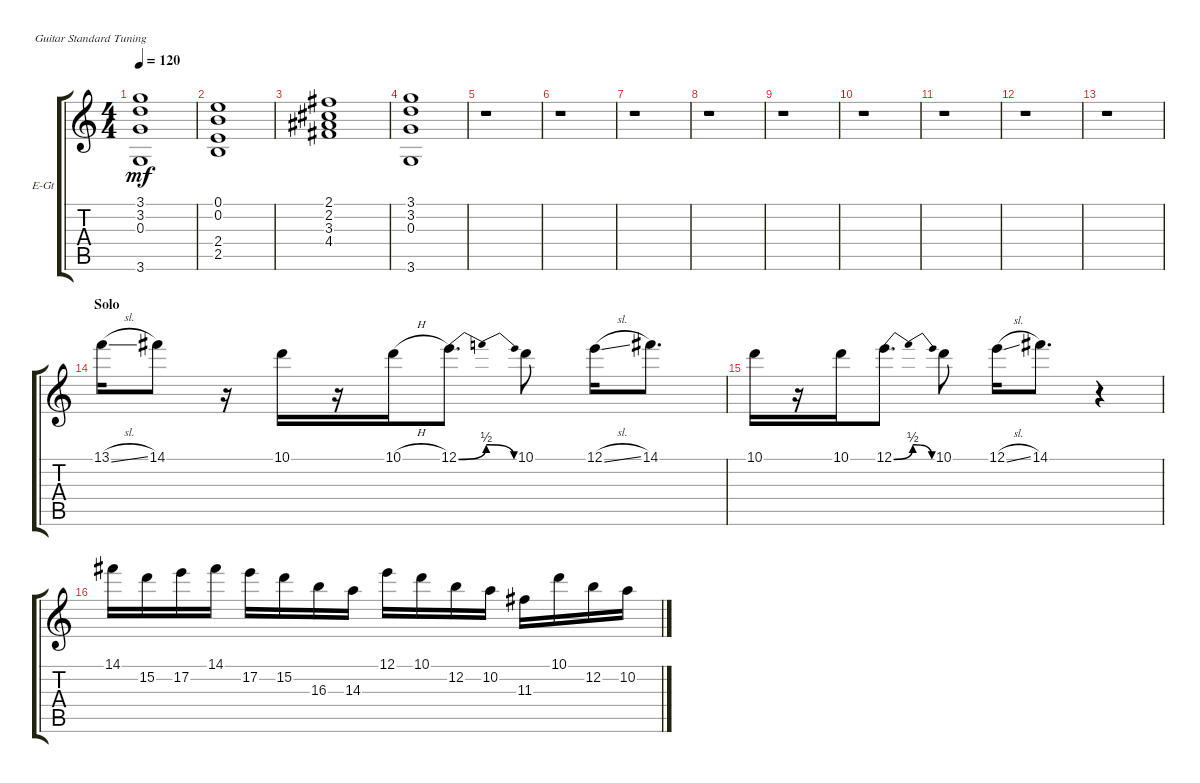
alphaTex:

\bracketExtendMode groupsimilarinstruments
\firstSystemTrackNameOrientation horizontal
\otherSystemsTrackNameOrientation horizontal
\track ("Guitar" "E-Gt") {instrument overdrivenguitar}
\staff {score tabs}
\tuning (E4 B3 G3 D3 A2 E2)
\ts (4 4)
\tempo 120
\clef g2
\ks aminor
(3.1{t} 3.2{t} 0.3{t} 3.6{t}).1{dy mf} |
(0.1 0.2 2.4 2.5).1 |
(2.1 2.2 4.4 3.3).1 |
(3.1 3.2 0.3 3.6).1 |
r.1 |
r.1 |
r.1 |
r.1 |
r.1 |
r.1 |
r.1 |
r.1 |
r.1 |
\section ("" "Solo")
13.1{sl}.16 14.1.8 r.16 10.1.16 r.16 10.1{h}.16 12.1{be (bendrelease 0 0 10.2 2 20.4 2 30 0)}.8{d} 10.1.8 12.1{sl}.16 14.1.8{d} |
10.1.16 r.16 10.1.16 12.1{be (bendrelease 0 0 10.2 2 20.4 2 30 0)}.8{d} 10.1.8 12.1{sl}.16 14.1.8{d} r.4 |
14.1.16 15.2.16 17.2.16 14.1.16 17.2.16 15.2.16 16.3.16 14.3.16 12.1.16 10.1.16 12.2.16 10.2.16 11.3.16 10.1.16 12.2.16 10.2.16
